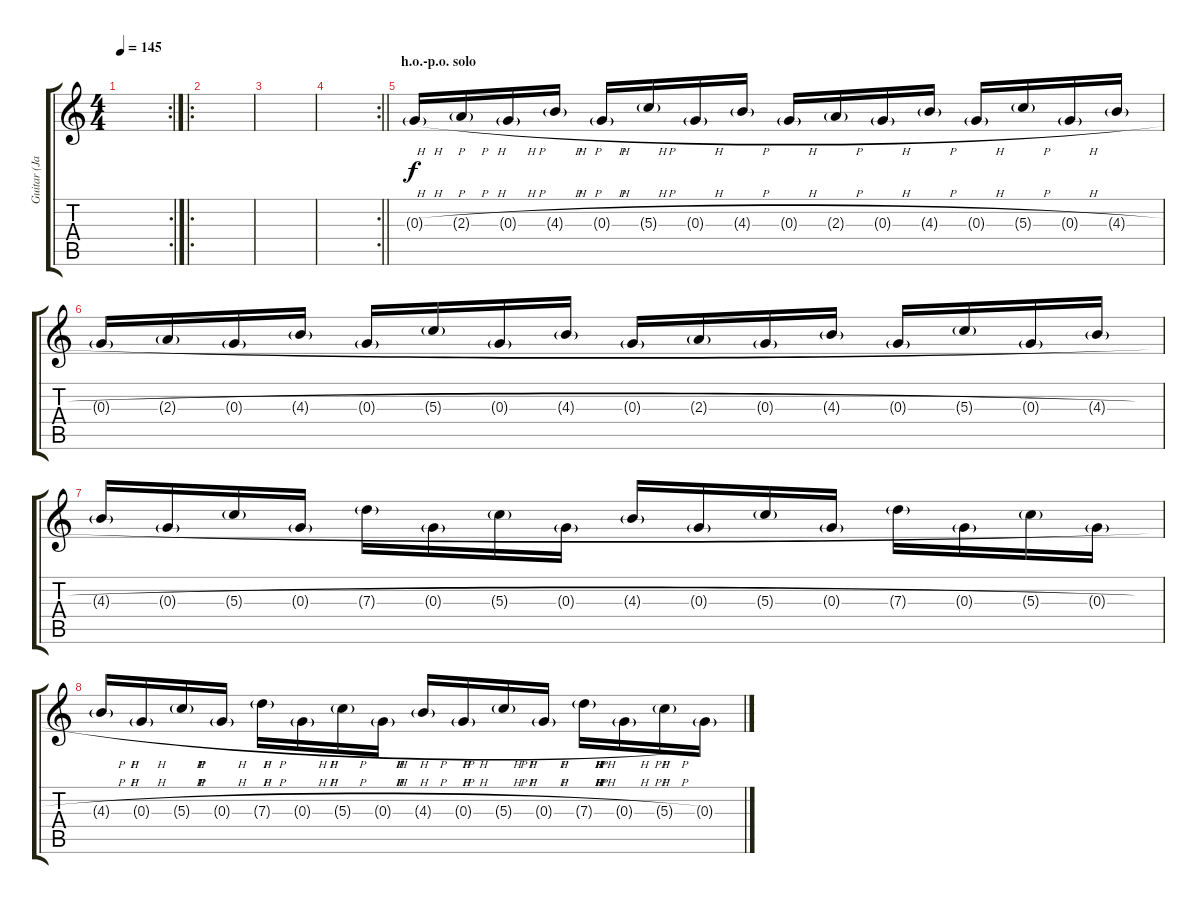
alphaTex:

\track ("Guitar (Jay)" "Guitar (Ja") {instrument overdrivenguitar}
\staff {score tabs}
\tuning (E4 B3 G3 D3 A2 E2) {hide}
\rc 2
\ts (4 4)
\tempo 145
\clef g2
\ks c
|
\ro
|
|
\rc 2
\barLineRight lightlight
|
\section ("" "h.o.-p.o. solo")
0.3{h g}.16{volume 5} 2.3{h g}.16 0.3{h g}.16 4.3{h g}.16 0.3{h g}.16 5.3{h g}.16 0.3{h g}.16 4.3{h g}.16 0.3{h g}.16 2.3{h g}.16 0.3{h g}.16 4.3{h g}.16 0.3{h g}.16 5.3{h g}.16 0.3{h g}.16 4.3{h g}.16 |
0.3{h g}.16 2.3{h g}.16 0.3{h g}.16 4.3{h g}.16 0.3{h g}.16 5.3{h g}.16 0.3{h g}.16 4.3{h g}.16 0.3{h g}.16 2.3{h g}.16 0.3{h g}.16 4.3{h g}.16 0.3{h g}.16 5.3{h g}.16 0.3{h g}.16 4.3{h g}.16 |
4.3{h g}.16 0.3{h g}.16 5.3{h g}.16 0.3{h g}.16 7.3{h g}.16 0.3{h g}.16 5.3{h g}.16 0.3{h g}.16 4.3{h g}.16 0.3{h g}.16 5.3{h g}.16 0.3{h g}.16 7.3{h g}.16 0.3{h g}.16 5.3{h g}.16 0.3{h g}.16 |
4.3{h g}.16 0.3{h g}.16 5.3{h g}.16 0.3{h g}.16 7.3{h g}.16 0.3{h g}.16 5.3{h g}.16 0.3{h g}.16 4.3{h g}.16 0.3{h g}.16 5.3{h g}.16 0.3{h g}.16 7.3{h g}.16 0.3{h g}.16 5.3{h g}.16 0.3{h g}.16
